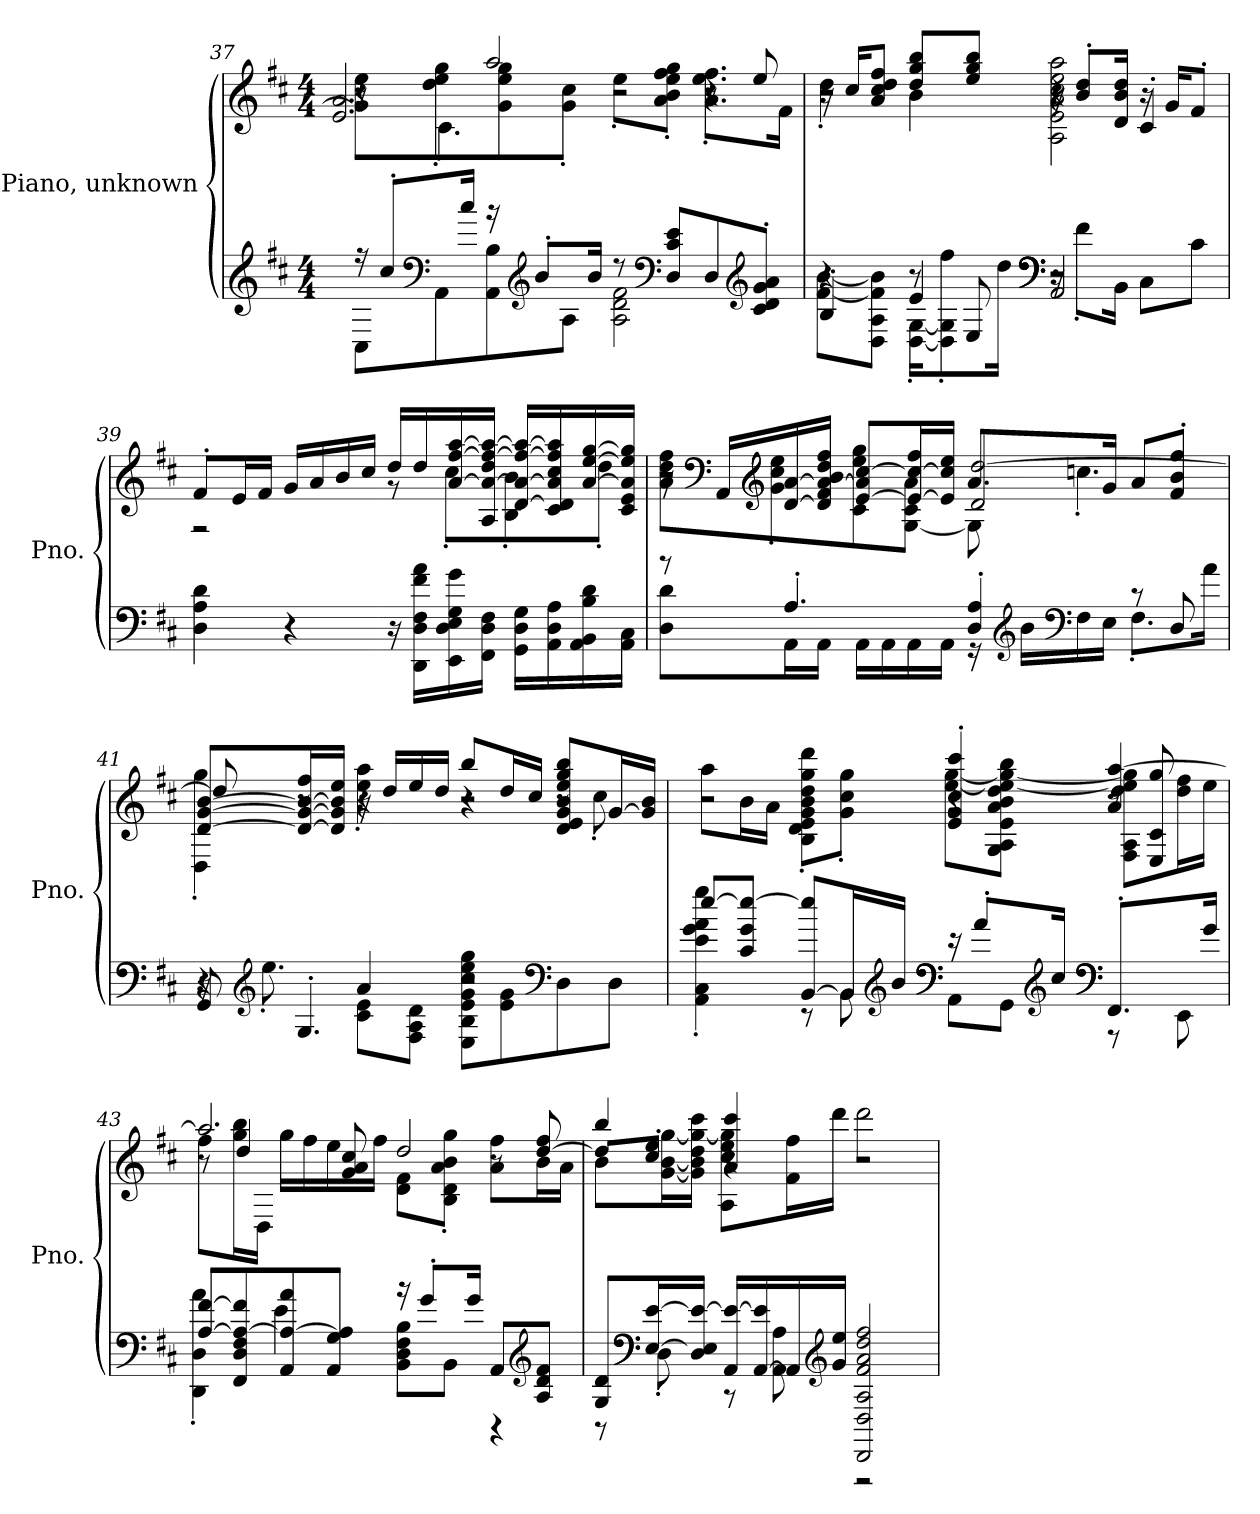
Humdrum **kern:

**kern	**kern
*part1	*part1
*staff2	*staff1
*I"Piano, unknown	*
*I'Pno.	*
!!LO:PB:g=z
*clefG2	*clefG2
*k[f#c#]	*k[f#c#]
*M4/4	*M4/4
=37	=37
*^	*^
*	*	*	*^
*	*	*	*	*^
16r	8C#\L	4r	8g\] 8ee\L	2.e/ 2.a/	8r
8cc#'/L	.	.	.	.	.
*clefF4	*	*	*	*	*
.	8AA\	.	8dd\' 8ee\' 8gg\'	.	4.c#'\
16cc#/Jk	.	.	.	.	.
16r	8AA\ 8B\	2aa/	8g\ 8ee\ 8gg\	.	.
*clefG2	*	*	*	*	*
8b'/L	.	.	.	.	.
.	8A\J	.	8g\' 8cc#\'J	.	.
16b/Jk	.	.	.	.	.
8r	2A\ 2d\ 2f#\	.	8ee'\L	.	2r
*clefF4	*	*	*	*	*
8D/ 8c#/ 8e/L	.	.	8a\' 8b\' 8ee\' 8ff#\' 8gg\'J	.	.
8D/	.	8r	8.a\' 8.ee\' 8.ff#\'L	4r	.
*clefG2	*	*	*	*	*
8c#/' 8d/' 8g/' 8a/'J	.	8ee/	.	.	.
.	.	.	16f#\Jk	.	.
*	*	*	*	*v	*v
=38	=38	=38	=38	=38
*	*^	*	*	*
4B'/	[8f#\ [8b\L	4r	16r	4dd'\	2r
.	.	.	16cc#/KL	.	.
.	8D\ 8A\ 8f#\] 8b\]J	.	8a/ 8cc#/ 8dd/ 8ff#/J	.	.
4e/	[16D\' [16G\'KL	8r	8dd/ 8gg/ 8bb/L	4b\	.
.	8D\]' 8G\]' 8ff#\'	.	.	.	.
.	.	8E/	8ee/ 8gg/ 8bb/J	.	.
.	16dd\Jk	.	.	.	.
*clefF4	*	*	*	*	*
2r	16r	2AA/	16r	2A\ 2e\ 2a\ 2cc#\ 2ee\ 2aa\	4r
.	8f#'\L	.	8b/' 8dd/'L	.	.
.	16BB\Jk	.	16d/ 16b/ 16dd/Jk	.	.
.	8C#\L	.	16r	.	4c#'/
.	.	.	16g/KL	.	.
.	8c#\J	.	8f#'/J	.	.
*v	*v	*v	*	*	*
*	*	*v	*v
!!LO:LB:g=z
=39	=39	=39
4D\ 4A\ 4d\	8f#'/L	2r
.	16e/L	.
.	16f#/JJ	.
4r	16g/LL	.
.	16a/	.
.	16b/	.
.	16cc#/JJ	.
16r	16dd/LL	8r
16DD\ 16D\ 16F#\ 16f#\ 16a\LL	16dd/	.
16EE\ 16D\ 16E\ 16G\ 16g\	[16a/ [16ff#/ [16aa/	8cc#'\L
16FF#\ 16D\ 16F#\JJ	16A/ 16a/_ 16dd/ 16ff#/_ 16aa/_JJ	.
16GG\ 16D\ 16G\LL	[16d/ 16a/_ 16ff#/_ 16aa/_LL	8B\' 8b\'
16AA\ 16D\ 16A\	16c#/ 16d/] 16a/] 16cc#/ 16ff#/] 16aa/]	.
16AA\ 16BB\ 16B\ 16d\	[16a/ [16ee/ [16gg/	8dd'\J
16AA\ 16C#\JJ	16c#/ 16e/ 16a/] 16ee/] 16gg/]JJ	.
!!LO:LB:g=z
=40	=40	=40
*^	*	*^
8r	8D\ 8d\L	16r	8a\ 8dd\ 8ff#\L	2r
*	*	*clefF4	*	*
.	.	16AA/LL	.	.
*	*	*clefG2	*	*
4.A'/	16AA\L	[16d/ [16a/	8g\' 8cc#\' 8ee\'	.
.	16AA\JJ	16d/] 16f#/ 16a/_ 16b/ 16dd/ 16ff#/JJ	.	.
.	16AA\LL	[8e/ 8a/] [8cc#/L	8c#\ 8ee\ 8gg\	.
.	16AA\	.	.	.
.	16AA\	16e/_ 16cc#/_ 16ff#/L	[8G\ 8c#\ 8a\J	.
.	16AA\JJ	16e/] 16cc#/] 16ee/JJ	.	.
4D/' 4A/'	16r	8.a/L	8G\]	2d/ [2dd/
*clefG2	*	*	*	*
.	16b\LL	.	.	.
*clefF4	*	*	*	*
.	16F#\	.	4.ccn'\	.
.	16E\JJ	16g/Jk	.	.
8r	8.F#'\L	8a/L	.	.
8D/	.	8f#/' 8b/' 8ff#/'J	.	.
.	16a\Jk	.	.	.
!!LO:LB:g=z	!!	!!
=41	=41	=41	=41	=41
*	*^	*	*	*
4r	16r	8GG/	[8d/ [8g/ [8b/L	4D\' 4gg\'	8dd/]
*clefG2	*	*	*	*	*
.	8.ee'\	.	.	.	.
.	.	4.G'/	16d/_ 16g/_ 16b/_ 16ff#/L	.	8r
.	.	.	16d/] 16g/] 16b/] 16ee/JJ	.	.
4a/	8c#\ 8e\L	.	16r	4ee\' 4aa\'	4r
.	.	.	16dd/LL	.	.
.	8F#\ 8A\ 8d\J	.	16ee/	.	.
.	.	.	16dd/JJ	.	.
2r	8E\ 8B\ 8e\ 8g\ 8cc#\ 8ee\ 8gg\L	2r	8bb/L	4r	2r
.	8e\ 8g\	.	16dd/L	.	.
.	.	.	16cc#/JJ	.	.
*clefF4	*	*	*	*	*
.	8D\	.	8d/ 8e/ 8g/ 8b/ 8ee/ 8gg/ 8bb/L	8r	.
.	8D\J	.	[16g/L	8cc#'\	.
.	.	.	16g/] 16b/JJ	.	.
*	*v	*v	*	*	*
!!LO:LB:g=z	!!	!!
=42	=42	=42	=42	=42
[8ee/L	4AA\' 4C#\' 4e\' 4g\' 4a\' 4gg\'	2r	8aa\L	2r
8c#/ 8g/ 8ee/_J	.	.	16b\L	.
.	.	.	16a\JJ	.
[8BB/ 8ee/]L	8r	.	8B\' 8d\' 8e\' 8g\' 8b\' 8dd\' 8gg\' 8ddd\'L	.
16BB/L]	8BB\	.	8g\' 8cc#\' 8gg\'J	.
*clefG2	*	*	*	*
16b/JJ	.	.	.	.
*clefF4	*	*	*	*
16r	8AA\L	4e/' 4g/' 4cc#/' 4ccc#/'	[8ee\ [8gg\L	4r
8a'/L	.	.	.	.
.	8GG\J	.	8G\ 8A\ 8e\ 8a\ 8b\ 8dd\ 8ee\_ 8gg\_ 8bb\J	.
*clefG2	*	*	*	*
16cc#/Jk	.	.	.	.
*clefF4	*	*	*	*
8.FF#'/L	8r	4a/ [4aa/	8F#\ 8A\ 8dd\ 8ee\] 8gg\]L	8r
.	8EE\	.	16dd\ 16ff#\L	8E/ 8c#/ 8gg/
16g/Jk	.	.	16ee\JJ	.
=43	=43	=43	=43	=43
[8A/ [8f#/L	4DD\' 4D\' 4a\'	2.aa/]	8ff#\L	8r
8FF#/ 8D/ 8F#/ 8A/_ 8f#/]	.	.	16gg\ 16bb\L	4dd/
.	.	.	16D\JJ	.
8AA/ 8A/_ 8a/	4e\	.	16gg\LL	.
.	.	.	16ff#\	.
8AA/ 8G/ 8A/]J	.	.	16ee\	8g/ 8a/ 8cc#/
.	.	.	16ff#\JJ	.
16r	8BB\ 8D\ 8F#\ 8B\L	.	8d\ 8f#\L	2dd/
8g'/L	.	.	.	.
.	8BB\J	.	8B\' 8d\' 8a\' 8b\' 8gg\'J	.
16g/Jk	.	.	.	.
8AA/L	4r	8r	8a\ 8ff#\L	.
*clefG2	*	*	*	*
8A/ 8d/ 8f#/J	.	[8dd/ 8ff#/	16b\L	.
.	.	.	16a\JJ	.
!!LO:LB:g=z	!!	!!
=44	=44	=44	=44	=44
8G/ 8d/L	8r	8dd/L]	8b\L	4bb/
*clefF4	*	*	*	*
[16E/ [16e/L	8D'\	8cc#/' 8ee/'J	[16g\ [16b\ [16gg\L	.
16D/ 16E/] 16e/_JJ	.	.	16g\] 16b\] 16dd\ 16gg\_ 16ccc#\JJ	.
16AA/ 16e/_LL	8r	4a/ 4ccc#/	8A\ 8cc#\ 8ee\ 8gg\]L	4r
[16AA/ 16e/]	.	.	.	.
16AA/]	8AA\ 8A\	.	16f#\ 16ff#\L	.
*clefG2	*	*	*	*
16g/ 16ee/JJ	.	.	16ddd\JJ	.
2DD/ 2D/ 2A/ 2f#/ 2a/ 2dd/ 2ff#/	2r	2r	2ddd\	2r
*v	*v	*	*	*
*	*v	*v	*v
=	=
*-	*-
